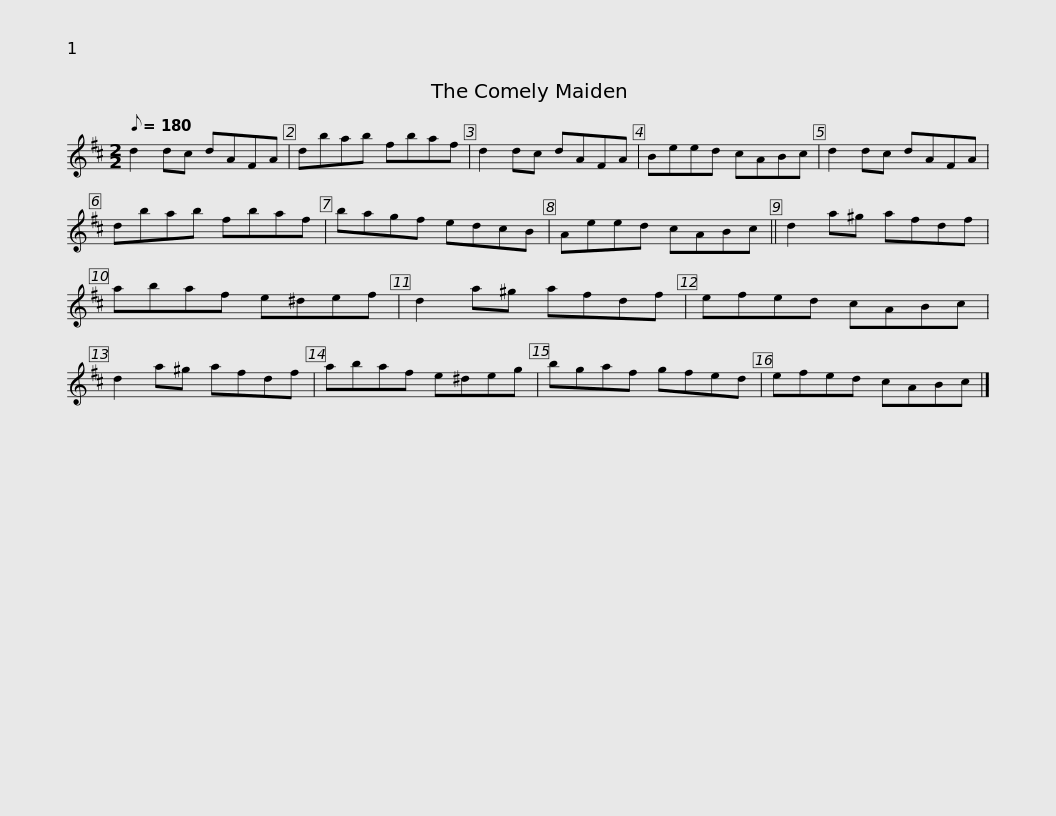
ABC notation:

X:1
L:1/8
Q:1/8=180
M:2/2
I:linebreak $
K:D
V:1 treble
V:1
 d2 dc dAFA | dbab fbaf | d2 dc dAFA | Beed cABc | d2 dc dAFA |$ %5
 dbab fbaf | bagf edcB | Aeed cABc || d2 a^g afdf | abaf e^def |$ %10
 d2 a^g afdf | efed cABc | d2 a^g afdf | abaf e^deg | bgaf gfed |$ %15
 efed cABc |] %16
